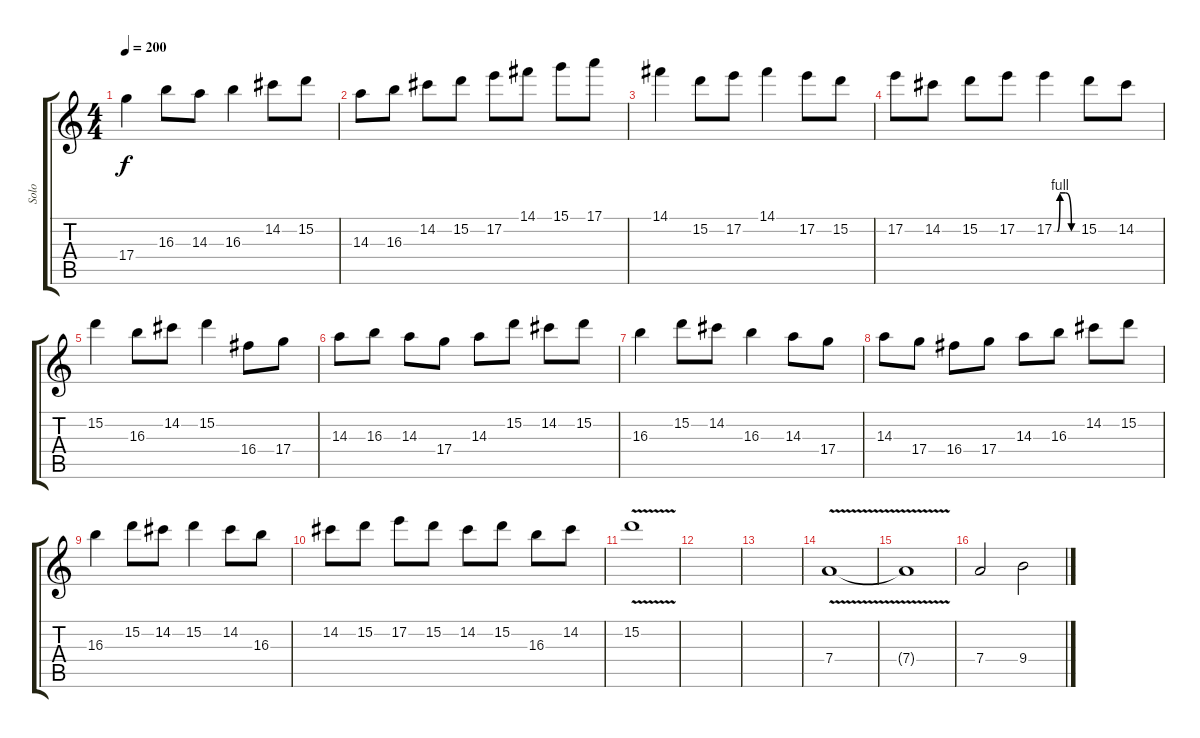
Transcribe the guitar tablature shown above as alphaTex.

\track ("Solo" "Solo") {instrument distortionguitar}
\staff {score tabs}
\tuning (E4 B3 G3 D3 A2 E2) {hide}
\ts (4 4)
\tempo 200
\clef g2
\ks c
17.4.4{dy f} 16.3.8 14.3.8 16.3.4 14.2.8 15.2.8 |
14.3.8 16.3.8 14.2.8 15.2.8 17.2.8 14.1.8 15.1.8 17.1.8 |
14.1.4 15.2.8 17.2.8 14.1.4 17.2.8 15.2.8 |
17.2.8 14.2.8 15.2.8 17.2.8 17.2{be (custom 0 0 8 0 15 4 30 4 45 0 60 0)}.4 15.2.8 14.2.8 |
15.2.4 16.3.8 14.2.8 15.2.4 16.4.8 17.4.8 |
14.3.8 16.3.8 14.3.8 17.4.8 14.3.8 15.2.8 14.2.8 15.2.8 |
16.3.4 15.2.8 14.2.8 16.3.4 14.3.8 17.4.8 |
14.3.8 17.4.8 16.4.8 17.4.8 14.3.8 16.3.8 14.2.8 15.2.8 |
16.3.4 15.2.8 14.2.8 15.2.4 14.2.8 16.3.8 |
14.2.8 15.2.8 17.2.8 15.2.8 14.2.8 15.2.8 16.3.8 14.2.8 |
15.2{v}.1 |
|
|
7.4{v}.1 |
7.4{t}.1 |
7.4.2 9.4.2
